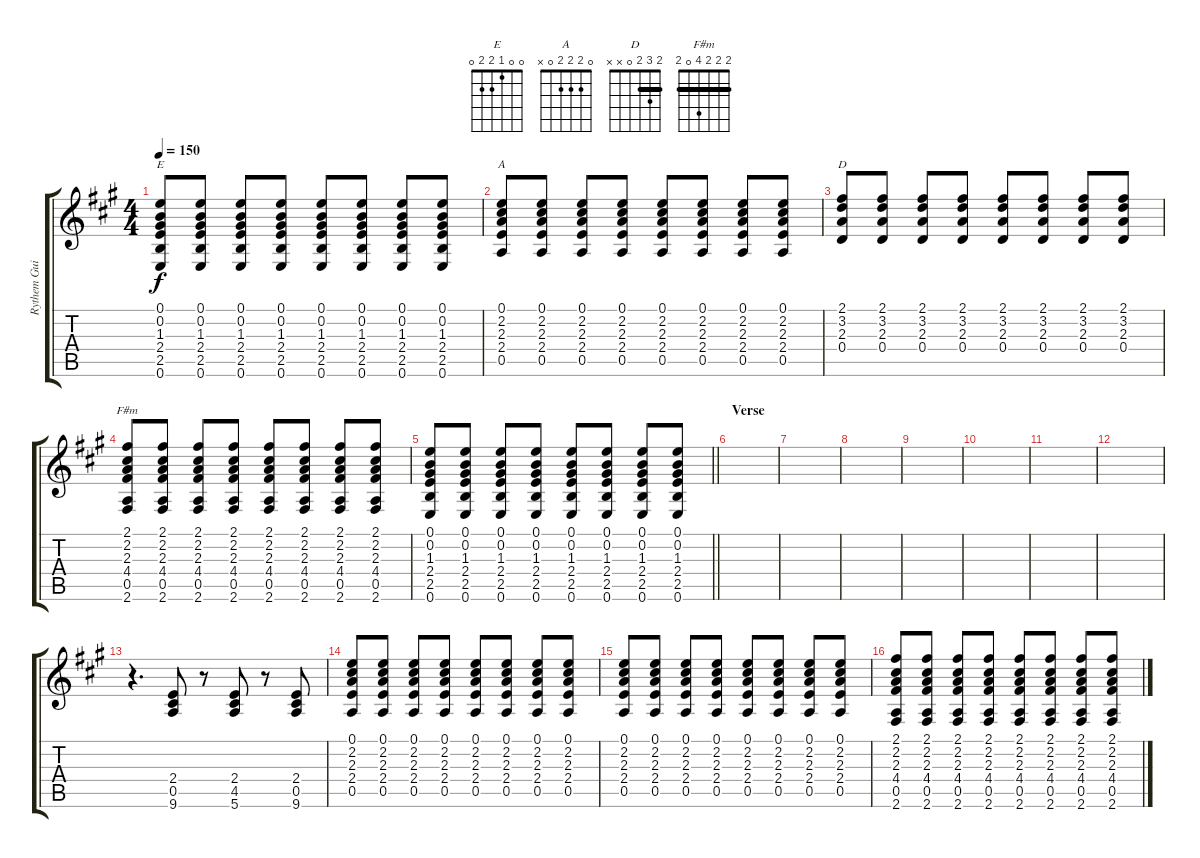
\track ("Rythem Guitar" "Rythem Gui") {instrument electricguitarclean}
\staff {score tabs}
\tuning (E4 B3 G3 D3 A2 E2) {hide}
\chord ("E" 0 0 1 2 2 0)
\chord ("A" 0 2 2 2 0 x)
\chord ("D" 2 3 2 0 x x) {barre 2}
\chord ("F#m" 2 2 2 4 0 2) {barre 2}
\ts (4 4)
\tempo 150
\clef g2
\ks a
(0.1 0.2 1.3 2.4 2.5 0.6).8{ch "E" dy f} (0.1 0.2 1.3 2.4 2.5 0.6).8 (0.1 0.2 1.3 2.4 2.5 0.6).8 (0.1 0.2 1.3 2.4 2.5 0.6).8 (0.1 0.2 1.3 2.4 2.5 0.6).8 (0.1 0.2 1.3 2.4 2.5 0.6).8 (0.1 0.2 1.3 2.4 2.5 0.6).8 (0.1 0.2 1.3 2.4 2.5 0.6).8 |
(0.1 2.2 2.3 2.4 0.5).8{ch "A"} (0.1 2.2 2.3 2.4 0.5).8 (0.1 2.2 2.3 2.4 0.5).8 (0.1 2.2 2.3 2.4 0.5).8 (0.1 2.2 2.3 2.4 0.5).8 (0.1 2.2 2.3 2.4 0.5).8 (0.1 2.2 2.3 2.4 0.5).8 (0.1 2.2 2.3 2.4 0.5).8 |
(2.1 3.2 2.3 0.4).8{ch "D"} (2.1 3.2 2.3 0.4).8 (2.1 3.2 2.3 0.4).8 (2.1 3.2 2.3 0.4).8 (2.1 3.2 2.3 0.4).8 (2.1 3.2 2.3 0.4).8 (2.1 3.2 2.3 0.4).8 (2.1 3.2 2.3 0.4).8 |
(2.1 2.2 2.3 4.4 0.5 2.6).8{ch "F#m"} (2.1 2.2 2.3 4.4 0.5 2.6).8 (2.1 2.2 2.3 4.4 0.5 2.6).8 (2.1 2.2 2.3 4.4 0.5 2.6).8 (2.1 2.2 2.3 4.4 0.5 2.6).8 (2.1 2.2 2.3 4.4 0.5 2.6).8 (2.1 2.2 2.3 4.4 0.5 2.6).8 (2.1 2.2 2.3 4.4 0.5 2.6).8 |
\barLineRight lightlight
(0.1 0.2 1.3 2.4 2.5 0.6).8 (0.1 0.2 1.3 2.4 2.5 0.6).8 (0.1 0.2 1.3 2.4 2.5 0.6).8 (0.1 0.2 1.3 2.4 2.5 0.6).8 (0.1 0.2 1.3 2.4 2.5 0.6).8 (0.1 0.2 1.3 2.4 2.5 0.6).8 (0.1 0.2 1.3 2.4 2.5 0.6).8 (0.1 0.2 1.3 2.4 2.5 0.6).8 |
\section ("" "Verse")
|
|
|
|
|
|
|
r.4{d} (2.4 0.5 9.6).8 r.8 (2.4 4.5 5.6).8 r.8 (2.4 0.5 9.6).8 |
(0.1 2.2 2.3 2.4 0.5).8 (0.1 2.2 2.3 2.4 0.5).8 (0.1 2.2 2.3 2.4 0.5).8 (0.1 2.2 2.3 2.4 0.5).8 (0.1 2.2 2.3 2.4 0.5).8 (0.1 2.2 2.3 2.4 0.5).8 (0.1 2.2 2.3 2.4 0.5).8 (0.1 2.2 2.3 2.4 0.5).8 |
(0.1 2.2 2.3 2.4 0.5).8 (0.1 2.2 2.3 2.4 0.5).8 (0.1 2.2 2.3 2.4 0.5).8 (0.1 2.2 2.3 2.4 0.5).8 (0.1 2.2 2.3 2.4 0.5).8 (0.1 2.2 2.3 2.4 0.5).8 (0.1 2.2 2.3 2.4 0.5).8 (0.1 2.2 2.3 2.4 0.5).8 |
(2.1 2.2 2.3 4.4 0.5 2.6).8 (2.1 2.2 2.3 4.4 0.5 2.6).8 (2.1 2.2 2.3 4.4 0.5 2.6).8 (2.1 2.2 2.3 4.4 0.5 2.6).8 (2.1 2.2 2.3 4.4 0.5 2.6).8 (2.1 2.2 2.3 4.4 0.5 2.6).8 (2.1 2.2 2.3 4.4 0.5 2.6).8 (2.1 2.2 2.3 4.4 0.5 2.6).8
